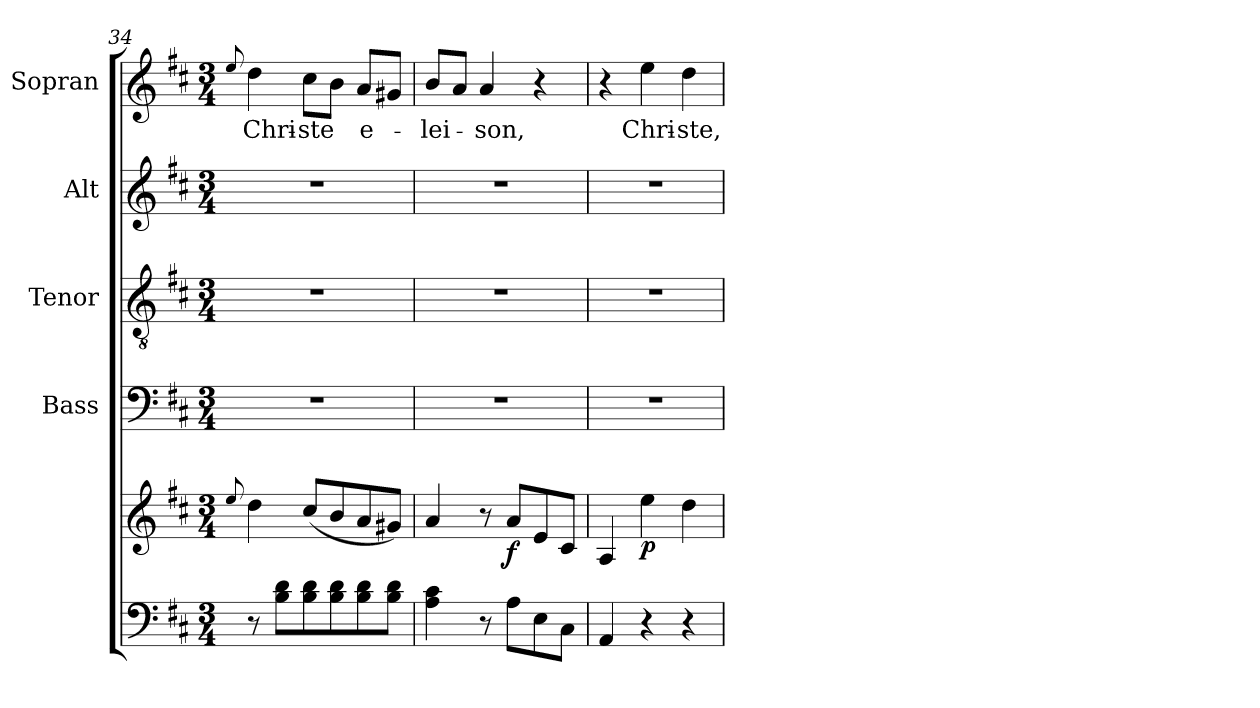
**kern	**kern	**dynam	**kern	**kern	**kern	**kern	**text
*part5	*part5	*part5	*part4	*part3	*part2	*part1	*part1
*staff6	*staff5	*staff5/6	*staff4	*staff3	*staff2	*staff1	*staff1
*	*	*	*I"Bass	*I"Tenor	*I"Alt	*I"Sopran	*
*	*	*	*I'B.	*I'T.	*I'A.	*I'S.	*
!!LO:PB:g=z
*clefF4	*clefG2	*	*clefF4	*clefGv2	*clefG2	*clefG2	*
*k[f#c#]	*k[f#c#]	*	*k[f#c#]	*k[f#c#]	*k[f#c#]	*k[f#c#]	*
*D:	*D:	*	*D:	*D:	*D:	*D:	*
*M3/4	*M3/4	*	*M3/4	*M3/4	*M3/4	*M3/4	*
=34	=34	=34	=34	=34	=34	=34	=34
.	8qqee/	.	.	.	.	8qqee/	.
!	!	!	!	!	!	!	!LO:LY:b
8r	4dd\	.	2.r	2.r	2.r	4dd\	Chri-
8B\ 8d\L	.	.	.	.	.	.	.
!	!	!	!	!	!	!	!LO:LY:b
8B\ 8d\	(<8cc#/L	.	.	.	.	8cc#\L	-ste
8B\ 8d\	8b/	.	.	.	.	8b\J	.
!	!	!	!	!	!	!	!LO:LY:b
8B\ 8d\	8a/	.	.	.	.	8a/L	e-
8B\ 8d\J	8g#X/J)	.	.	.	.	8g#X/J	.
=35	=35	=35	=35	=35	=35	=35	=35
!	!	!	!	!	!	!	!LO:LY:b
4A\ 4c#\	4a/	.	2.r	2.r	2.r	8b/L	-lei-
.	.	.	.	.	.	8a/J	.
!	!	!	!	!	!	!	!LO:LY:b
8r	8r	.	.	.	.	4a/	-son,
!	!	!LO:DY:b	!	!	!	!	!
8A\L	8a/L	f	.	.	.	.	.
8E\	8e/	.	.	.	.	4r	.
8C#\J	8c#/J	.	.	.	.	.	.
=36	=36	=36	=36	=36	=36	=36	=36
4AA/	4A/	.	2.r	2.r	2.r	4r	.
!	!	!LO:DY:b	!	!	!	!	!LO:LY:b
4r	4ee\	p	.	.	.	4ee\	Chri-
!	!	!	!	!	!	!	!LO:LY:b
4r	4dd\	.	.	.	.	4dd\	-ste,
=	=	=	=	=	=	=	=
*-	*-	*-	*-	*-	*-	*-	*-
